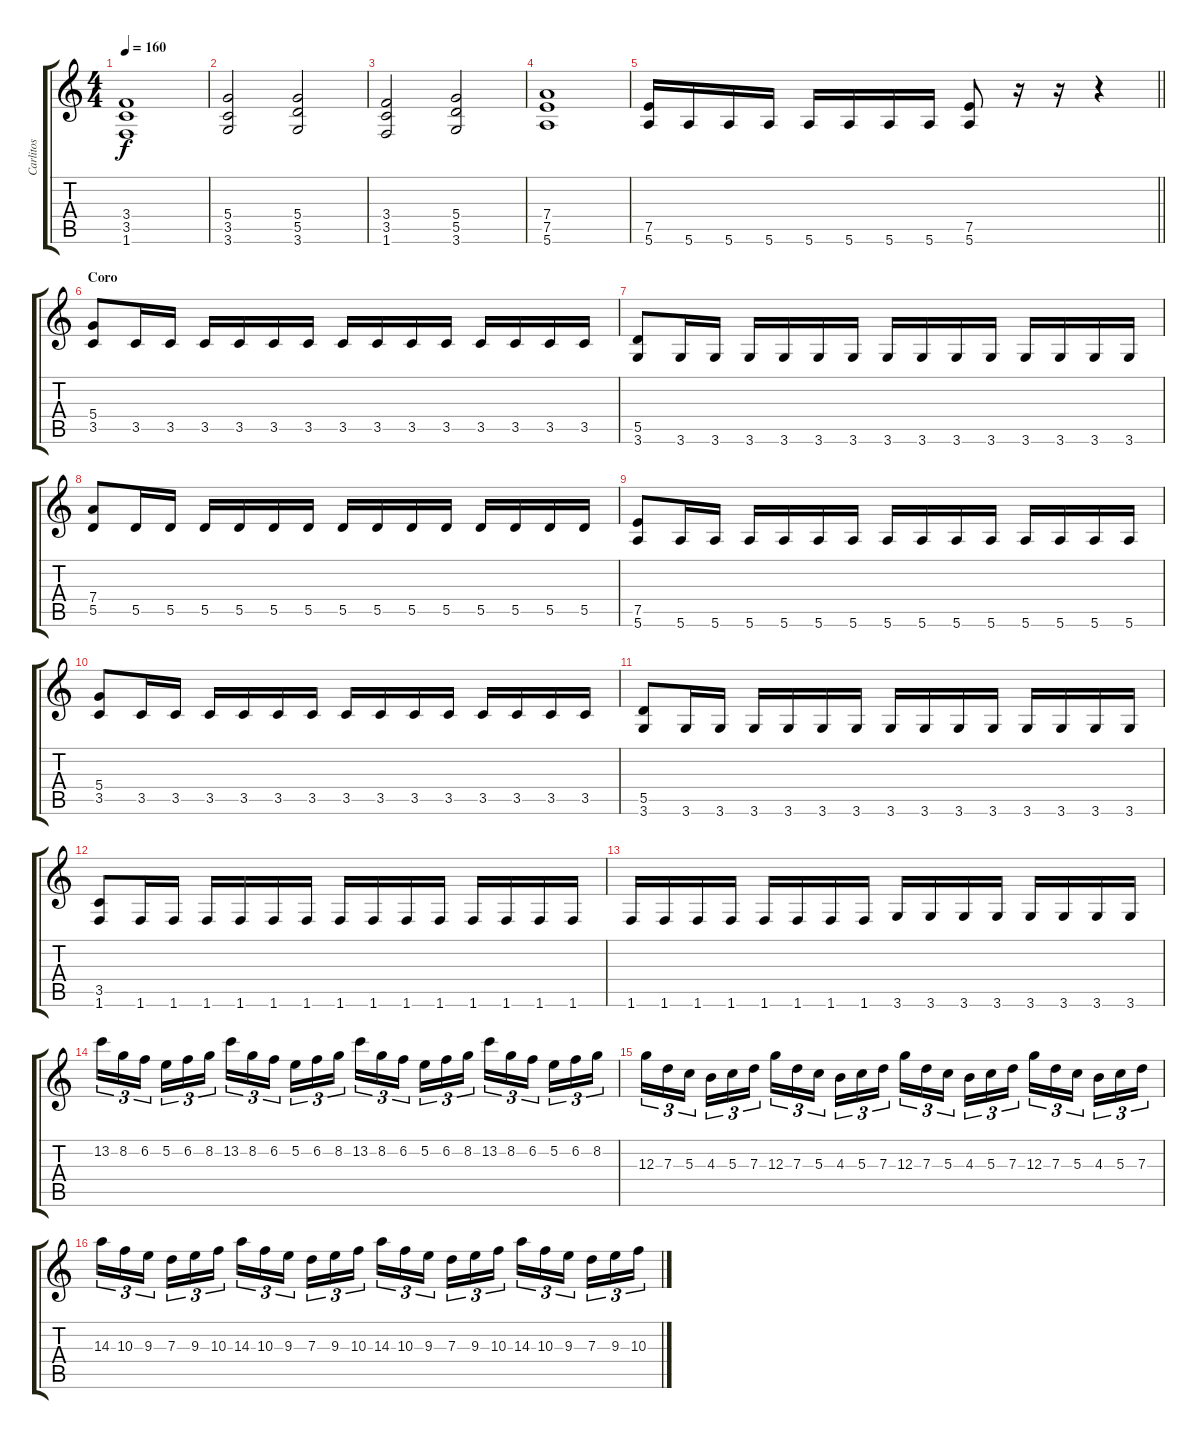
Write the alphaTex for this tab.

\track ("Carlitos" "Carlitos") {instrument distortionguitar}
\staff {score tabs}
\tuning (E4 B3 G3 D3 A2 E2) {hide}
\ts (4 4)
\tempo 160
\clef g2
\ks c
(3.4 3.5 1.6).1{dy f} |
(5.4 3.5 3.6).2 (5.4 5.5 3.6).2 |
(3.4 3.5 1.6).2 (5.4 5.5 3.6).2 |
(7.4 7.5 5.6).1 |
\barLineRight lightlight
(7.5 5.6).16 5.6.16 5.6.16 5.6.16 5.6.16 5.6.16 5.6.16 5.6.16 (7.5 5.6).8 r.16 r.16 r.4 |
\section ("" "Coro")
(5.4 3.5).8 3.5.16 3.5.16 3.5.16 3.5.16 3.5.16 3.5.16 3.5.16 3.5.16 3.5.16 3.5.16 3.5.16 3.5.16 3.5.16 3.5.16 |
(5.5 3.6).8 3.6.16 3.6.16 3.6.16 3.6.16 3.6.16 3.6.16 3.6.16 3.6.16 3.6.16 3.6.16 3.6.16 3.6.16 3.6.16 3.6.16 |
(7.4 5.5).8 5.5.16 5.5.16 5.5.16 5.5.16 5.5.16 5.5.16 5.5.16 5.5.16 5.5.16 5.5.16 5.5.16 5.5.16 5.5.16 5.5.16 |
(7.5 5.6).8 5.6.16 5.6.16 5.6.16 5.6.16 5.6.16 5.6.16 5.6.16 5.6.16 5.6.16 5.6.16 5.6.16 5.6.16 5.6.16 5.6.16 |
(5.4 3.5).8 3.5.16 3.5.16 3.5.16 3.5.16 3.5.16 3.5.16 3.5.16 3.5.16 3.5.16 3.5.16 3.5.16 3.5.16 3.5.16 3.5.16 |
(5.5 3.6).8 3.6.16 3.6.16 3.6.16 3.6.16 3.6.16 3.6.16 3.6.16 3.6.16 3.6.16 3.6.16 3.6.16 3.6.16 3.6.16 3.6.16 |
(3.5 1.6).8 1.6.16 1.6.16 1.6.16 1.6.16 1.6.16 1.6.16 1.6.16 1.6.16 1.6.16 1.6.16 1.6.16 1.6.16 1.6.16 1.6.16 |
1.6.16 1.6.16 1.6.16 1.6.16 1.6.16 1.6.16 1.6.16 1.6.16 3.6.16 3.6.16 3.6.16 3.6.16 3.6.16 3.6.16 3.6.16 3.6.16 |
13.2.16{tu (3 2)} 8.2.16{tu (3 2)} 6.2.16{tu (3 2) beam splitsecondary} 5.2.16{tu (3 2)} 6.2.16{tu (3 2)} 8.2.16{tu (3 2)} 13.2.16{tu (3 2)} 8.2.16{tu (3 2)} 6.2.16{tu (3 2) beam splitsecondary} 5.2.16{tu (3 2)} 6.2.16{tu (3 2)} 8.2.16{tu (3 2)} 13.2.16{tu (3 2)} 8.2.16{tu (3 2)} 6.2.16{tu (3 2) beam splitsecondary} 5.2.16{tu (3 2)} 6.2.16{tu (3 2)} 8.2.16{tu (3 2)} 13.2.16{tu (3 2)} 8.2.16{tu (3 2)} 6.2.16{tu (3 2) beam splitsecondary} 5.2.16{tu (3 2)} 6.2.16{tu (3 2)} 8.2.16{tu (3 2)} |
12.3.16{tu (3 2)} 7.3.16{tu (3 2)} 5.3.16{tu (3 2) beam splitsecondary} 4.3.16{tu (3 2)} 5.3.16{tu (3 2)} 7.3.16{tu (3 2)} 12.3.16{tu (3 2)} 7.3.16{tu (3 2)} 5.3.16{tu (3 2) beam splitsecondary} 4.3.16{tu (3 2)} 5.3.16{tu (3 2)} 7.3.16{tu (3 2)} 12.3.16{tu (3 2)} 7.3.16{tu (3 2)} 5.3.16{tu (3 2) beam splitsecondary} 4.3.16{tu (3 2)} 5.3.16{tu (3 2)} 7.3.16{tu (3 2)} 12.3.16{tu (3 2)} 7.3.16{tu (3 2)} 5.3.16{tu (3 2) beam splitsecondary} 4.3.16{tu (3 2)} 5.3.16{tu (3 2)} 7.3.16{tu (3 2)} |
14.3.16{tu (3 2)} 10.3.16{tu (3 2)} 9.3.16{tu (3 2) beam splitsecondary} 7.3.16{tu (3 2)} 9.3.16{tu (3 2)} 10.3.16{tu (3 2)} 14.3.16{tu (3 2)} 10.3.16{tu (3 2)} 9.3.16{tu (3 2) beam splitsecondary} 7.3.16{tu (3 2)} 9.3.16{tu (3 2)} 10.3.16{tu (3 2)} 14.3.16{tu (3 2)} 10.3.16{tu (3 2)} 9.3.16{tu (3 2) beam splitsecondary} 7.3.16{tu (3 2)} 9.3.16{tu (3 2)} 10.3.16{tu (3 2)} 14.3.16{tu (3 2)} 10.3.16{tu (3 2)} 9.3.16{tu (3 2) beam splitsecondary} 7.3.16{tu (3 2)} 9.3.16{tu (3 2)} 10.3.16{tu (3 2)}
